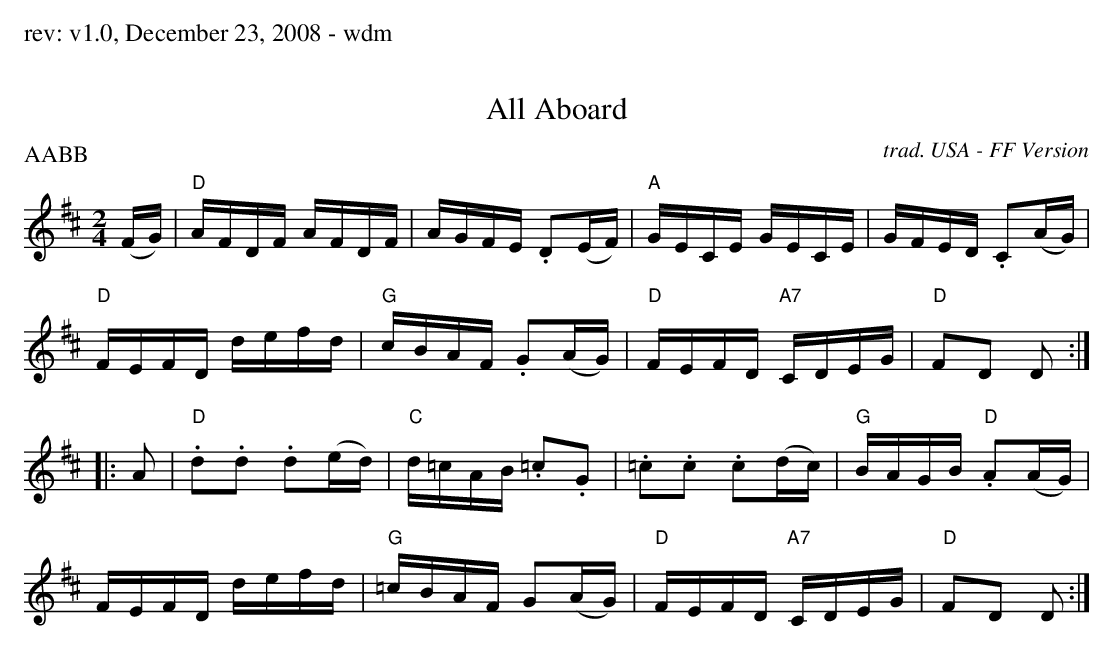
X:1
T:All Aboard
O: trad. USA - FF Version
M:2/4
L:1/8
P:AABB
K:D
(F/G/)|\
"D"A/F/D/F/ A/F/D/F/ |    A/G/F/E/ .D(E/F/) | "A"G/E/C/E/     G/E/C/E/ | G/F/E/D/ .C(A/G/) |
"D"F/E/F/D/ d/e/f/d/ | "G"c/B/A/F/ .G(A/G/) | "D"F/E/F/D/ "A7"C/D/E/G/ | "D"FD D :|
|: A |\
"D".d.d .d(e/d/)     | "C"d/=c/A/B/ .=c.G   |    .=c.c .c(d/c/)        | "G"B/A/G/B/ "D".A(A/G/) |
   F/E/F/D/ d/e/f/d/ | "G"=c/B/A/F/ G(A/G/) | "D"F/E/F/D/ "A7"C/D/E/G/ | "D"FD D :|
